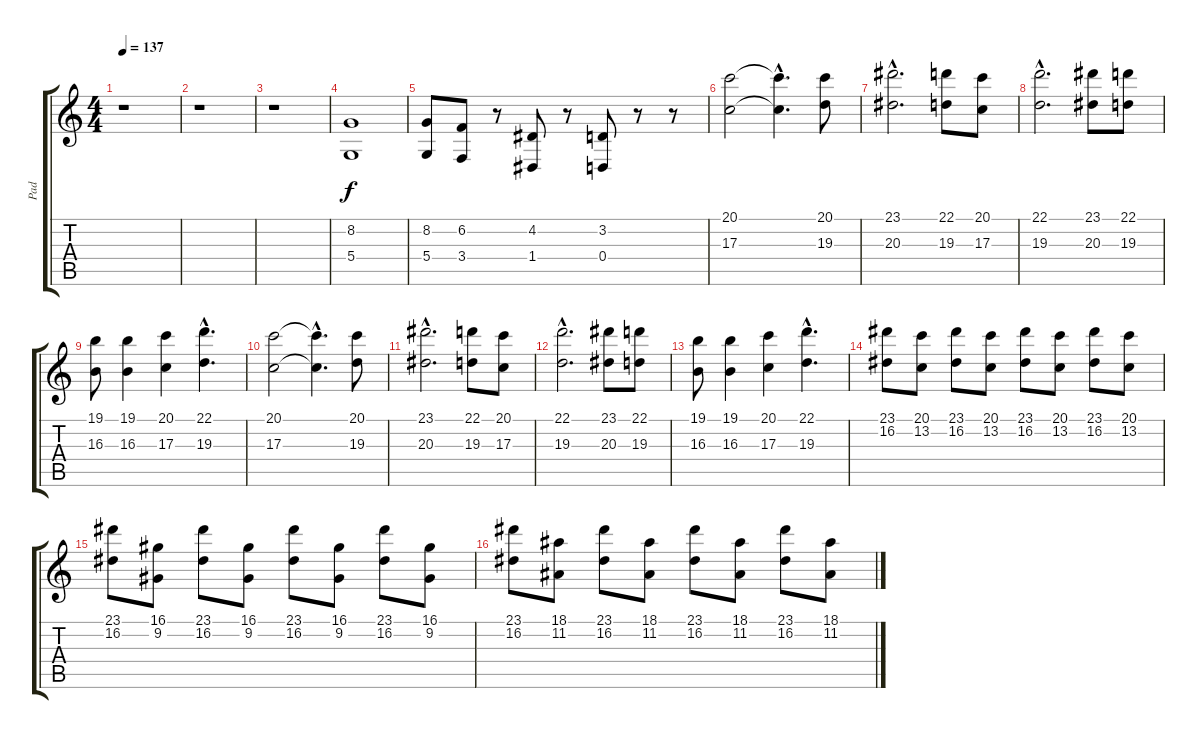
\track ("Pad" "Pad") {instrument pad3polysynth}
\staff {score tabs}
\tuning (E4 B3 G3 D3 A2 E2) {hide}
\ts (4 4)
\tempo 137
\clef g2
\ks c
r.1{dy f} |
r.1 |
r.1 |
(8.2 5.4).1 |
(8.2 5.4).8 (6.2 3.4).8 r.8 (4.2 1.4).8 r.8 (3.2 0.4).8 r.8 r.8 |
(20.1 17.3).2 (20.1{hac t} 17.3{hac t}).4{d} (20.1 19.3).8 |
(23.1{hac} 20.3{hac}).2{d} (22.1 19.3).8 (20.1 17.3).8 |
(22.1{hac} 19.3{hac}).2{d} (23.1 20.3).8 (22.1 19.3).8 |
(19.1 16.3).8 (19.1 16.3).4 (20.1 17.3).4 (22.1{hac} 19.3{hac}).4{d} |
(20.1 17.3).2 (20.1{hac t} 17.3{hac t}).4{d} (20.1 19.3).8 |
(23.1{hac} 20.3{hac}).2{d} (22.1 19.3).8 (20.1 17.3).8 |
(22.1{hac} 19.3{hac}).2{d} (23.1 20.3).8 (22.1 19.3).8 |
(19.1 16.3).8 (19.1 16.3).4 (20.1 17.3).4 (22.1{hac} 19.3{hac}).4{d} |
(23.1 16.2).8{volume 16 instrument stringensemble1} (20.1 13.2).8 (23.1 16.2).8 (20.1 13.2).8 (23.1 16.2).8 (20.1 13.2).8 (23.1 16.2).8 (20.1 13.2).8 |
(23.1 16.2).8 (16.1 9.2).8 (23.1 16.2).8 (16.1 9.2).8 (23.1 16.2).8 (16.1 9.2).8 (23.1 16.2).8 (16.1 9.2).8 |
(23.1 16.2).8 (18.1 11.2).8 (23.1 16.2).8 (18.1 11.2).8 (23.1 16.2).8 (18.1 11.2).8 (23.1 16.2).8 (18.1 11.2).8
